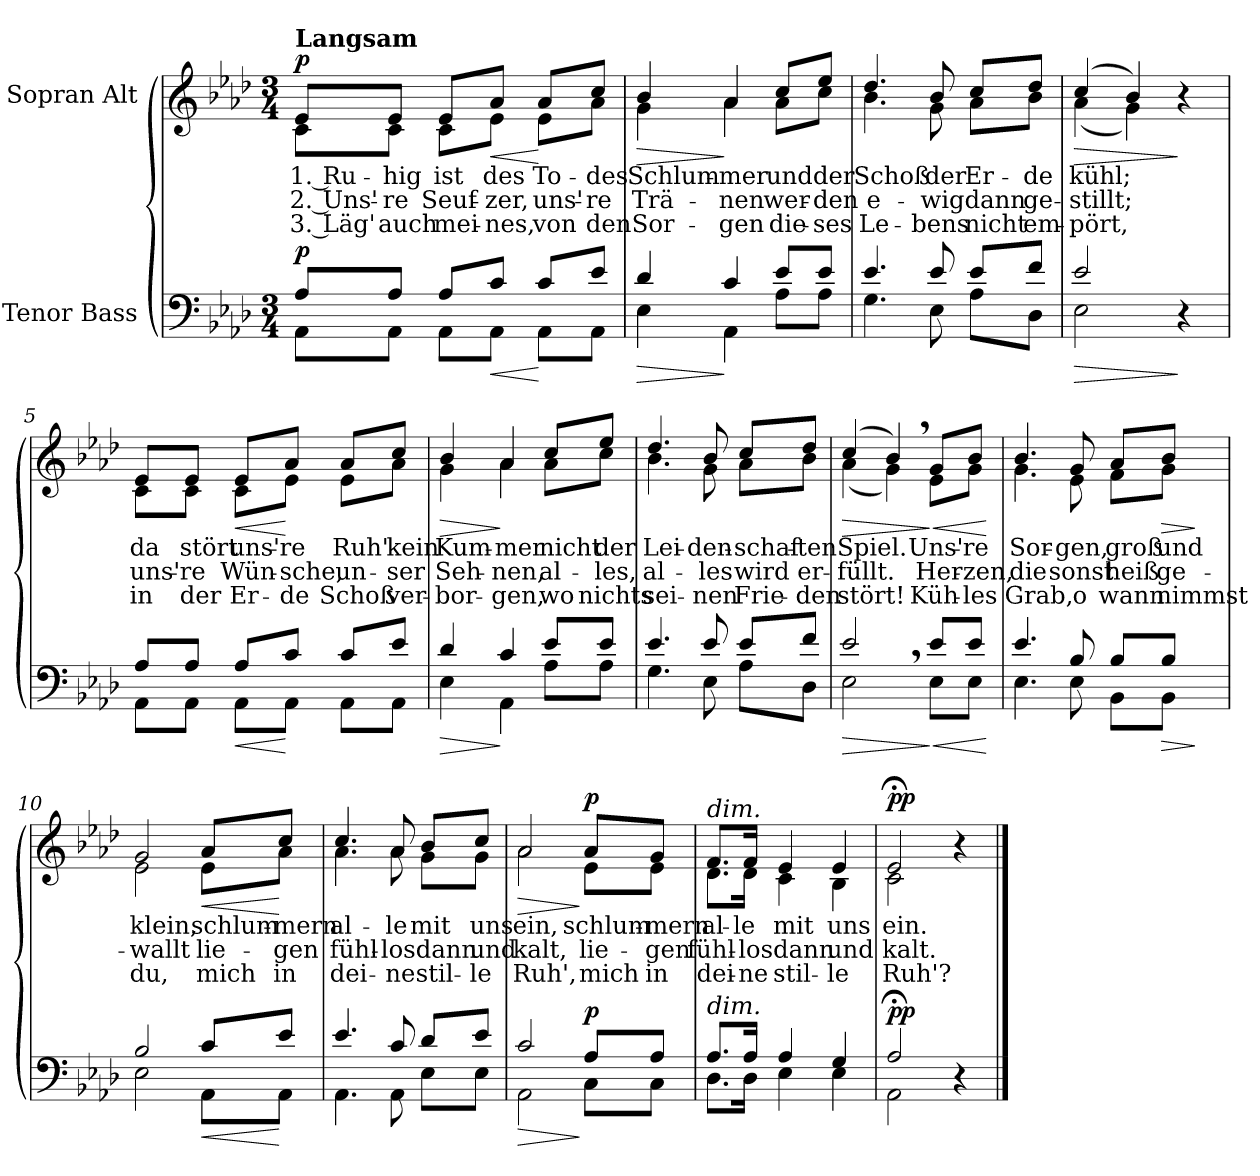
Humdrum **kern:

**kern	**dynam	**kern	**text	**text	**text	**dynam
*part2	*part2	*part1	*part1	*part1	*part1	*part1
*staff2	*staff2	*staff1	*staff1	*staff1	*staff1	*staff1
*I"Tenor Bass	*	*I"Sopran Alt	*	*	*	*
*clefF4	*	*clefG2	*	*	*	*
*k[b-e-a-d-]	*	*k[b-e-a-d-]	*	*	*	*
*M3/4	*	*M3/4	*	*	*	*
=1	=1	=1	=1	=1	=1	=1
*^	*	*^	*	*	*	*
!	!	!	!LO:TX:a:B:t=Langsam	!	!	!	!	!
!	!	!LO:DY:a	!	!	!	!	!	!LO:DY:a
8A-/L	8AA-\L	p	8e-/L	8c\L	1. Ru-	2. Uns'-	3. Läg'	p
8A-/J	8AA-\J	.	8e-/J	8c\J	-hig	-re	auch	.
8A-/L	8AA-\L	.	8e-/L	8c\L	ist	Seuf-	mei-	.
!	!	!LO:HP:b	!	!	!	!	!	!LO:HP:b
8c/J	8AA-\J	<	8a-/J	8e-\J	des	-zer,	-nes,	<
8c/L	8AA-\L	[	8a-/L	8e-\L	To-	uns'-	von	[
8e-/J	8AA-\J	.	8cc/J	8a-\J	-des	-re	den	.
=2	=2	=2	=2	=2	=2	=2	=2	=2
!	!	!LO:HP:b	!	!	!	!	!	!LO:HP:b
4d-/	4E-\	>	4b-/	4g\	Schlum-	Trä-	Sor-	>
4c/	4AA-\	]	4a-/	4a-\	-mer	-nen	-gen	]
8e-/L	8A-\L	.	8cc/L	8a-\L	und	wer-	die-	.
8e-/J	8A-\J	.	8ee-/J	8cc\J	der	-den	-ses	.
=3	=3	=3	=3	=3	=3	=3	=3	=3
4.e-/	4.G\	.	4.dd-/	4.b-\	Schoß	e-	Le-	.
8e-/	8E-\	.	8b-/	8g\	der	-wig	-bens	.
8e-/L	8A-\L	.	8cc/L	8a-\L	Er-	dann	nicht	.
8f/J	8D-\J	.	8dd-/J	8b-\J	-de	ge-	em-	.
=4	=4	=4	=4	=4	=4	=4	=4	=4
!	!	!LO:HP:b	!	!	!	!	!	!LO:HP:b
2e-/	2E-\	>	(4cc/	(4a-\	kühl;	-stillt;	-pört,	>
.	.	.	4b-/)	4g\)	.	.	.	.
4r	4ryy	]	4r	4ryy	.	.	.	]
!!LO:LB:g=z	!!
=5	=5	=5	=5	=5	=5	=5	=5	=5
8A-/L	8AA-\L	.	8e-/L	8c\L	da	uns'-	in	.
8A-/J	8AA-\J	.	8e-/J	8c\J	stört	-re	der	.
!	!	!LO:HP:b	!	!	!	!	!	!LO:HP:b
8A-/L	8AA-\L	<	8e-/L	8c\L	uns'-	Wün-	Er-	<
8c/J	8AA-\J	[	8a-/J	8e-\J	-re	-sche,	-de	[
8c/L	8AA-\L	.	8a-/L	8e-\L	Ruh'	un-	Schoß	.
8e-/J	8AA-\J	.	8cc/J	8a-\J	kein	-ser	ver-	.
=6	=6	=6	=6	=6	=6	=6	=6	=6
!	!	!LO:HP:b	!	!	!	!	!	!LO:HP:b
4d-/	4E-\	>	4b-/	4g\	Kum-	Seh-	-bor-	>
4c/	4AA-\	]	4a-/	4a-\	-mer	-nen,	-gen,	]
8e-/L	8A-\L	.	8cc/L	8a-\L	nicht	al-	wo	.
8e-/J	8A-\J	.	8ee-/J	8cc\J	der	-les,	nichts	.
=7	=7	=7	=7	=7	=7	=7	=7	=7
4.e-/	4.G\	.	4.dd-/	4.b-\	Lei-	al-	sei-	.
8e-/	8E-\	.	8b-/	8g\	-den-	-les	-nen	.
8e-/L	8A-\L	.	8cc/L	8a-\L	-schaf-	wird	Frie-	.
8f/J	8D-\J	.	8dd-/J	8b-\J	-ten	er-	-den	.
=8	=8	=8	=8	=8	=8	=8	=8	=8
!	!	!LO:HP:b	!	!	!	!	!	!LO:HP:b
2e-,/	2E-\	>	(4cc/	(4a-\	Spiel.	-füllt.	stört!	>
.	.	.	4b-,/)	4g\)	.	.	.	.
!	!	!LO:HP:n=1:b	!	!	!	!	!	!LO:HP:n=1:b
8e-/L	8E-\L	] <	8g/L	8e-\L	Uns'-	Her-	Küh-	] <
8e-/J	8E-\J	.	8b-/J	8g\J	-re	-zen,	-les	.
*v	*v	*	*	*	*	*	*	*
*	*	*v	*v	*	*	*	*
.	[	.	.	.	.	[
!!LO:LB:g=z
=9	=9	=9	=9	=9	=9	=9
*^	*	*^	*	*	*	*
4.e-/	4.E-\	.	4.b-/	4.g\	Sor-	die	Grab,	.
8B-/	8E-\	.	8g/	8e-\	-gen,	sonst	o	.
8B-/L	8BB-\L	.	8a-/L	8f\L	groß	heiß	wann	.
!	!	!LO:HP:b	!	!	!	!	!	!LO:HP:b
8B-/J	8BB-\J	>	8b-/J	8g\J	und	ge-	nimmst	>
*v	*v	*	*	*	*	*	*	*
*	*	*v	*v	*	*	*	*
.	]	.	.	.	.	]
=10	=10	=10	=10	=10	=10	=10
*^	*	*^	*	*	*	*
2B-/	2E-\	.	2g/	2e-\	klein,	-wallt	du,	.
!	!	!LO:HP:b	!	!	!	!	!	!LO:HP:b
8c/L	8AA-\L	<	8a-/L	8e-\L	schlum-	lie-	mich	<
8e-/J	8AA-\J	[	8cc/J	8a-\J	-mern	-gen	in	[
=11	=11	=11	=11	=11	=11	=11	=11	=11
4.e-/	4.AA-\	.	4.cc/	4.a-\	al-	fühl-	dei-	.
8c/	8AA-\	.	8a-/	8a-\	-le	-los	-ne	.
8d-/L	8E-\L	.	8b-/L	8g\L	mit	dann	stil-	.
8e-/J	8E-\J	.	8cc/J	8g\J	uns	und	-le	.
=12	=12	=12	=12	=12	=12	=12	=12	=12
!	!	!LO:HP:b	!	!	!	!	!	!LO:HP:b
2c/	2AA-\	>	2a-/	2a-\	ein,	kalt,	Ruh',	>
!	!	!LO:DY:n=1:a	!	!	!	!	!	!LO:DY:n=1:a
8A-/L	8C\L	] p	8a-/L	8e-\L	schlum-	lie-	mich	] p
8A-/J	8C\J	.	8g/J	8e-\J	-mern	-gen	in	.
=13	=13	=13	=13	=13	=13	=13	=13	=13
!	!	!	!LO:TX:a:i:t=dim.	!	!	!	!	!
!LO:TX:a:i:t=dim.	!	!	!	!	!	!	!	!
8.A-/L	8.D-\L	.	8.f/L	8.d-\L	al-	fühl-	dei-	.
16A-/Jk	16D-\Jk	.	16f/Jk	16d-\Jk	-le	-los	-ne	.
4A-/	4E-\	.	4e-/	4c\	mit	dann	stil-	.
4G/	4E-\	.	4e-/	4B-\	uns	und	-le	.
=14	=14	=14	=14	=14	=14	=14	=14	=14
!	!	!LO:DY:a	!	!	!	!	!	!LO:DY:a
2A-;</	2AA-\	pp	2e-;</	2c\	ein.	kalt.	Ruh'?	pp
4r	4ryy	.	4r	4ryy	.	.	.	.
*v	*v	*	*	*	*	*	*	*
*	*	*v	*v	*	*	*	*
==	==	==	==	==	==	==
*-	*-	*-	*-	*-	*-	*-
